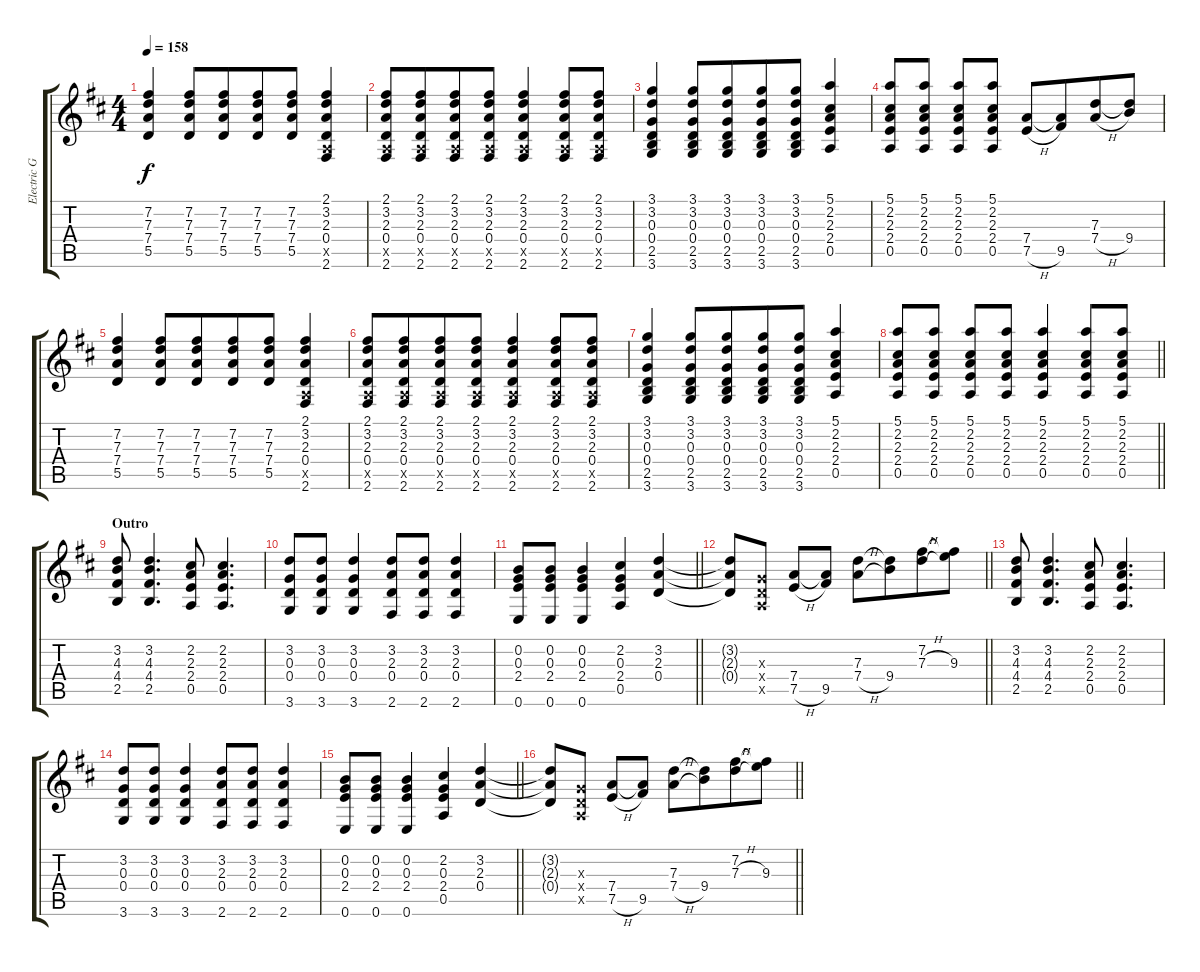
\track ("Electric Guitar" "Electric G") {instrument electricguitarjazz}
\staff {score tabs}
\tuning (E4 B3 G3 D3 A2 E2) {hide}
\ts (4 4)
\tempo 158
\clef g2
\ks d
(7.2 7.3 7.4 5.5).4{dy f beam merge} (7.2 7.3 7.4 5.5).8 (7.2 7.3 7.4 5.5).8{beam merge} (7.2 7.3 7.4 5.5).8{beam merge} (7.2 7.3 7.4 5.5).8 (2.1 3.2 2.3 0.4 0.5{x} 2.6).4 |
(2.1 3.2 2.3 0.4 0.5{x} 2.6).8{beam merge} (2.1 3.2 2.3 0.4 0.5{x} 2.6).8{beam merge} (2.1 3.2 2.3 0.4 0.5{x} 2.6).8 (2.1 3.2 2.3 0.4 0.5{x} 2.6).8 (2.1 3.2 2.3 0.4 0.5{x} 2.6).4 (2.1 3.2 2.3 0.4 0.5{x} 2.6).8{beam merge} (2.1 3.2 2.3 0.4 0.5{x} 2.6).8 |
(3.1 3.2 0.3 0.4 2.5 3.6).4{beam merge} (3.1 3.2 0.3 0.4 2.5 3.6).8 (3.1 3.2 0.3 0.4 2.5 3.6).8{beam merge} (3.1 3.2 0.3 0.4 2.5 3.6).8{beam merge} (3.1 3.2 0.3 0.4 2.5 3.6).8{beam merge} (5.1 2.2 2.3 2.4 0.5).4 |
(5.1 2.2 2.3 2.4 0.5).8{beam merge} (5.1 2.2 2.3 2.4 0.5).8 (5.1 2.2 2.3 2.4 0.5).8{beam merge} (5.1 2.2 2.3 2.4 0.5).8 (7.4 7.5{h}).8 (7.4{t} 9.5).8{beam merge} (7.3 7.4{h}).8 (7.3{t} 9.4).8 |
(7.2 7.3 7.4 5.5).4{beam merge} (7.2 7.3 7.4 5.5).8 (7.2 7.3 7.4 5.5).8{beam merge} (7.2 7.3 7.4 5.5).8{beam merge} (7.2 7.3 7.4 5.5).8 (2.1 3.2 2.3 0.4 0.5{x} 2.6).4 |
(2.1 3.2 2.3 0.4 0.5{x} 2.6).8{beam merge} (2.1 3.2 2.3 0.4 0.5{x} 2.6).8{beam merge} (2.1 3.2 2.3 0.4 0.5{x} 2.6).8 (2.1 3.2 2.3 0.4 0.5{x} 2.6).8 (2.1 3.2 2.3 0.4 0.5{x} 2.6).4 (2.1 3.2 2.3 0.4 0.5{x} 2.6).8{beam merge} (2.1 3.2 2.3 0.4 0.5{x} 2.6).8 |
(3.1 3.2 0.3 0.4 2.5 3.6).4{beam merge} (3.1 3.2 0.3 0.4 2.5 3.6).8 (3.1 3.2 0.3 0.4 2.5 3.6).8{beam merge} (3.1 3.2 0.3 0.4 2.5 3.6).8{beam merge} (3.1 3.2 0.3 0.4 2.5 3.6).8{beam merge} (5.1 2.2 2.3 2.4 0.5).4 |
\barLineRight lightlight
(5.1 2.2 2.3 2.4 0.5).8{beam merge} (5.1 2.2 2.3 2.4 0.5).8 (5.1 2.2 2.3 2.4 0.5).8{beam merge} (5.1 2.2 2.3 2.4 0.5).8{beam merge} (5.1 2.2 2.3 2.4 0.5).4{beam merge} (5.1 2.2 2.3 2.4 0.5).8 (5.1 2.2 2.3 2.4 0.5).8 |
\section ("" "Outro")
(3.2 4.3 4.4 2.5).8{volume 7} (3.2 4.3 4.4 2.5).4{d} (2.2 2.3 2.4 0.5).8 (2.2 2.3 2.4 0.5).4{d} |
(3.2 0.3 0.4 3.6).8{beam merge} (3.2 0.3 0.4 3.6).8{beam merge} (3.2 0.3 0.4 3.6).4 (3.2 2.3 0.4 2.6).8 (3.2 2.3 0.4 2.6).8 (3.2 2.3 0.4 2.6).4 |
\barLineRight lightlight
(0.2 0.3 2.4 0.6).8{beam merge} (0.2 0.3 2.4 0.6).8{beam merge} (0.2 0.3 2.4 0.6).4 (2.2 0.3 2.4 0.5).4{beam merge} (3.2 2.3 0.4).4 |
\barLineRight lightlight
(3.2{t} 2.3{t} 0.4{t}).8 (0.3{x} 0.4{x} 0.5{x}).8 (7.4 7.5{h}).8 (7.4{t} 9.5).8 (7.3 7.4{h}).8 (7.3{t} 9.4).8{beam merge} (7.2 7.3{h}).8 (7.2{t} 9.3).8 |
(3.2 4.3 4.4 2.5).8 (3.2 4.3 4.4 2.5).4{d} (2.2 2.3 2.4 0.5).8 (2.2 2.3 2.4 0.5).4{d} |
(3.2 0.3 0.4 3.6).8{beam merge} (3.2 0.3 0.4 3.6).8{beam merge} (3.2 0.3 0.4 3.6).4 (3.2 2.3 0.4 2.6).8 (3.2 2.3 0.4 2.6).8 (3.2 2.3 0.4 2.6).4 |
\barLineRight lightlight
(0.2 0.3 2.4 0.6).8{beam merge} (0.2 0.3 2.4 0.6).8{beam merge} (0.2 0.3 2.4 0.6).4 (2.2 0.3 2.4 0.5).4{beam merge} (3.2 2.3 0.4).4 |
\barLineRight lightlight
(3.2{t} 2.3{t} 0.4{t}).8 (0.3{x} 0.4{x} 0.5{x}).8 (7.4 7.5{h}).8 (7.4{t} 9.5).8 (7.3 7.4{h}).8 (7.3{t} 9.4).8{beam merge} (7.2 7.3{h}).8 (7.2{t} 9.3).8
